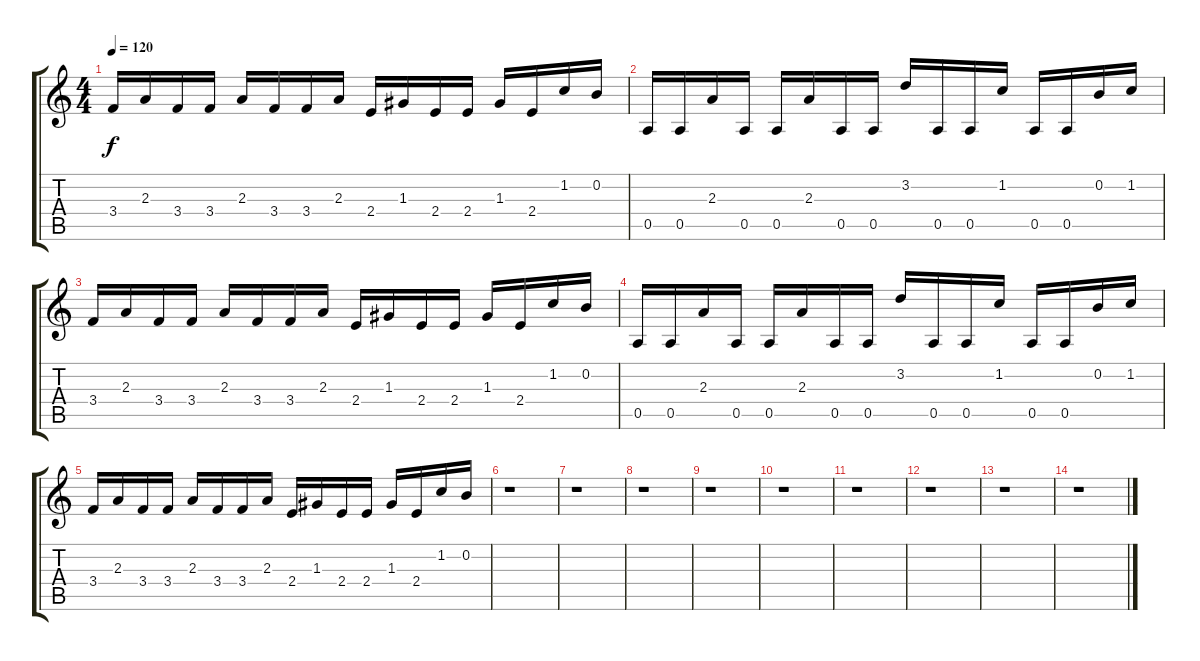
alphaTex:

\track "" {instrument electricguitarclean}
\staff {score tabs}
\tuning (E4 B3 G3 D3 A2 E2) {hide}
\ts (4 4)
\tempo 120
\clef g2
\ks c
3.4.16{dy f} 2.3.16 3.4.16 3.4.16 2.3.16 3.4.16 3.4.16 2.3.16 2.4.16 1.3.16 2.4.16 2.4.16 1.3.16 2.4.16 1.2.16 0.2.16 |
0.5.16 0.5.16 2.3.16 0.5.16 0.5.16 2.3.16 0.5.16 0.5.16 3.2.16 0.5.16 0.5.16 1.2.16 0.5.16 0.5.16 0.2.16 1.2.16 |
3.4.16 2.3.16 3.4.16 3.4.16 2.3.16 3.4.16 3.4.16 2.3.16 2.4.16 1.3.16 2.4.16 2.4.16 1.3.16 2.4.16 1.2.16 0.2.16 |
0.5.16 0.5.16 2.3.16 0.5.16 0.5.16 2.3.16 0.5.16 0.5.16 3.2.16 0.5.16 0.5.16 1.2.16 0.5.16 0.5.16 0.2.16 1.2.16 |
3.4.16 2.3.16 3.4.16 3.4.16 2.3.16 3.4.16 3.4.16 2.3.16 2.4.16 1.3.16 2.4.16 2.4.16 1.3.16 2.4.16 1.2.16 0.2.16 |
r.1 |
r.1 |
r.1 |
r.1 |
r.1 |
r.1 |
r.1 |
r.1 |
r.1
